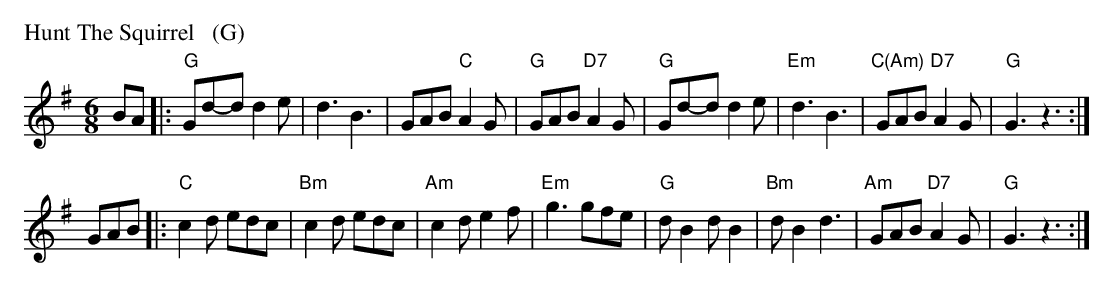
X:1
P: Hunt The Squirrel   (G)
M: 6/8
K: G
BA \
|:"G"Gd-d d2e | d3 B3 | GAB "C"A2G | "G"GAB "D7"A2G \
| "G"Gd-d d2e | "Em"d3 B3 | "C(Am)"GAB "D7"A2G | "G"G3 z3 :|
GAB \
|:"C"c2d edc | "Bm"c2d edc | "Am"c2d e2f | "Em"g3 gfe \
| "G"dB2 dB2 | "Bm"dB2 d3 | "Am"GAB "D7"A2G | "G"G3 z3 :|
